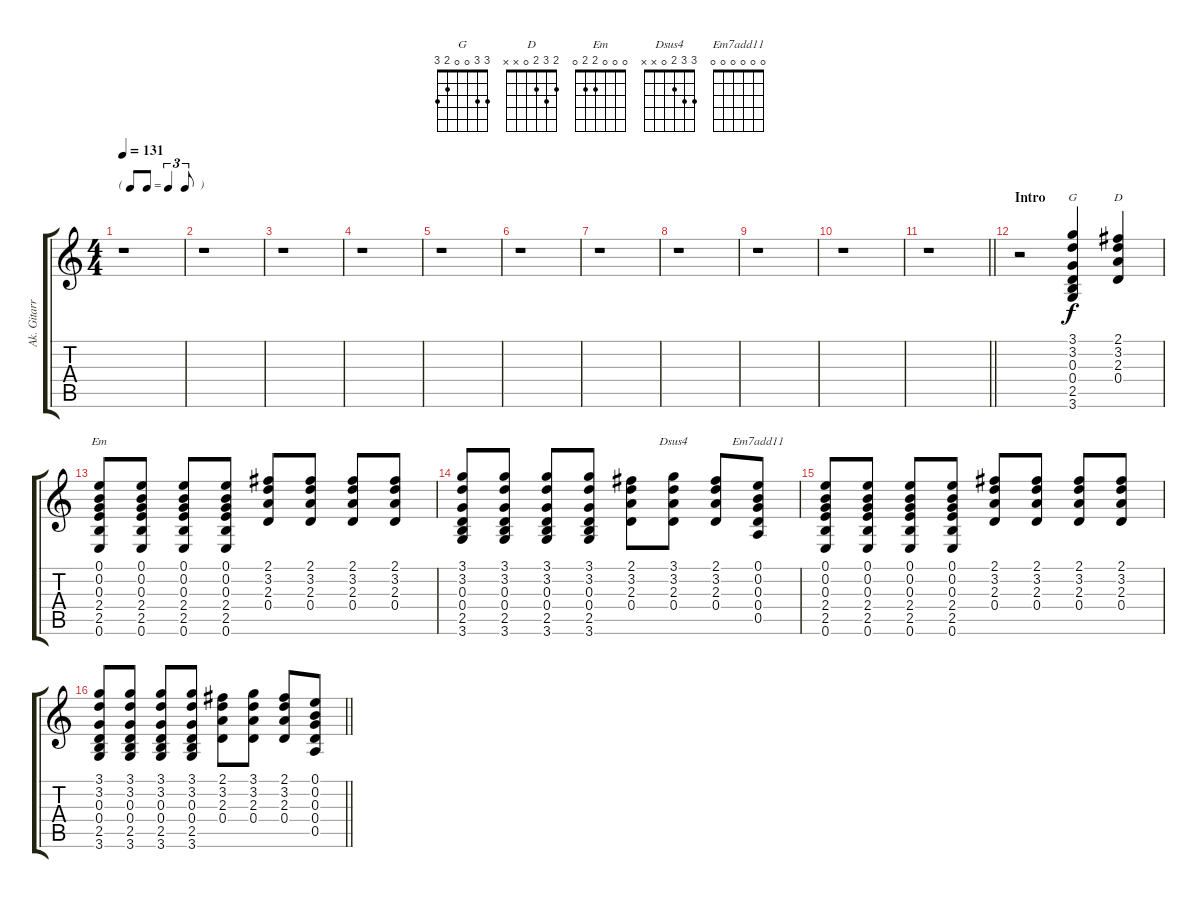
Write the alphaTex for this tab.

\track ("Ak. Gitarre" "Ak. Gitarr") {instrument acousticguitarsteel}
\staff {score tabs}
\tuning (E4 B3 G3 D3 A2 E2) {hide}
\chord ("G" 3 3 0 0 2 3)
\chord ("D" 2 3 2 0 x x)
\chord ("Em" 0 0 0 2 2 0)
\chord ("Dsus4" 3 3 2 0 x x)
\chord ("Em7add11" 0 0 0 0 0 0)
\ts (4 4)
\tf triplet8th
\tempo 131
\clef g2
\ks c
r.1{dy f} |
r.1 |
r.1 |
r.1 |
r.1 |
r.1 |
r.1 |
r.1 |
r.1 |
r.1 |
\barLineRight lightlight
r.1 |
\section ("" "Intro")
r.2 (3.1 3.2 0.3 0.4 2.5 3.6).4{ch "G"} (2.1 3.2 2.3 0.4).4{ch "D"} |
(0.1 0.2 0.3 2.4 2.5 0.6).8{ch "Em"} (0.1 0.2 0.3 2.4 2.5 0.6).8 (0.1 0.2 0.3 2.4 2.5 0.6).8 (0.1 0.2 0.3 2.4 2.5 0.6).8 (2.1 3.2 2.3 0.4).8 (2.1 3.2 2.3 0.4).8 (2.1 3.2 2.3 0.4).8 (2.1 3.2 2.3 0.4).8 |
(3.1 3.2 0.3 0.4 2.5 3.6).8 (3.1 3.2 0.3 0.4 2.5 3.6).8 (3.1 3.2 0.3 0.4 2.5 3.6).8 (3.1 3.2 0.3 0.4 2.5 3.6).8 (2.1 3.2 2.3 0.4).8 (3.1 3.2 2.3 0.4).8{ch "Dsus4"} (2.1 3.2 2.3 0.4).8 (0.1 0.2 0.3 0.4 0.5).8{ch "Em7add11"} |
(0.1 0.2 0.3 2.4 2.5 0.6).8 (0.1 0.2 0.3 2.4 2.5 0.6).8 (0.1 0.2 0.3 2.4 2.5 0.6).8 (0.1 0.2 0.3 2.4 2.5 0.6).8 (2.1 3.2 2.3 0.4).8 (2.1 3.2 2.3 0.4).8 (2.1 3.2 2.3 0.4).8 (2.1 3.2 2.3 0.4).8 |
\barLineRight lightlight
(3.1 3.2 0.3 0.4 2.5 3.6).8 (3.1 3.2 0.3 0.4 2.5 3.6).8 (3.1 3.2 0.3 0.4 2.5 3.6).8 (3.1 3.2 0.3 0.4 2.5 3.6).8 (2.1 3.2 2.3 0.4).8 (3.1 3.2 2.3 0.4).8 (2.1 3.2 2.3 0.4).8 (0.1 0.2 0.3 0.4 0.5).8
